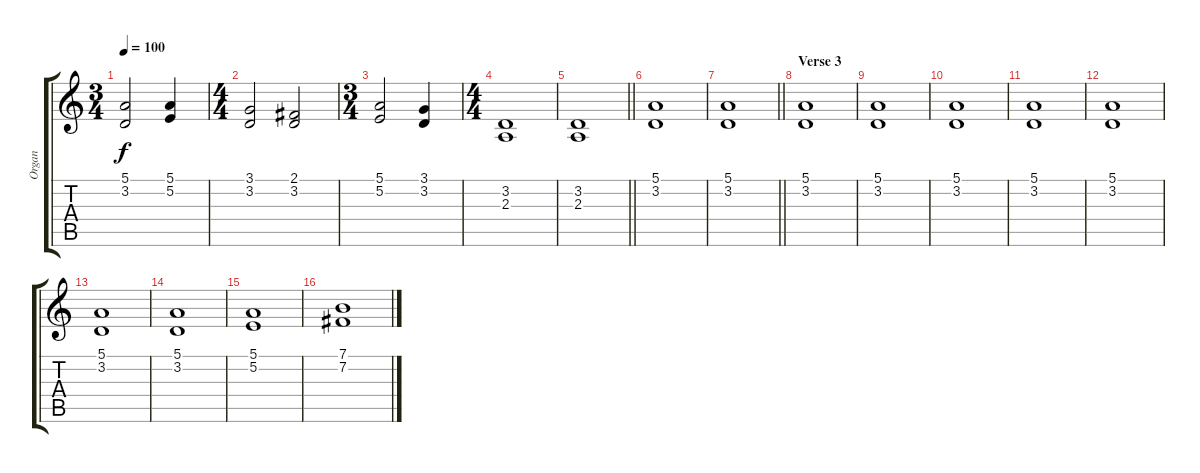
\track ("Organ" "Organ") {instrument percussiveorgan}
\staff {score tabs}
\tuning (E4 B3 G3 D3 A2 E2) {hide}
\ts (3 4)
\tempo 100
\clef g2
\ks c
(5.1 3.2).2{dy f} (5.1 5.2).4 |
\ts (4 4)
(3.1 3.2).2 (2.1 3.2).2 |
\ts (3 4)
(5.1 5.2).2 (3.1 3.2).4 |
\ts (4 4)
(3.2 2.3).1 |
\barLineRight lightlight
(3.2 2.3).1 |
(5.1 3.2).1 |
\barLineRight lightlight
(5.1 3.2).1 |
\section ("" "Verse 3")
(5.1 3.2).1 |
(5.1 3.2).1 |
(5.1 3.2).1 |
(5.1 3.2).1 |
(5.1 3.2).1 |
(5.1 3.2).1 |
(5.1 3.2).1 |
(5.1 5.2).1 |
(7.1 7.2).1
